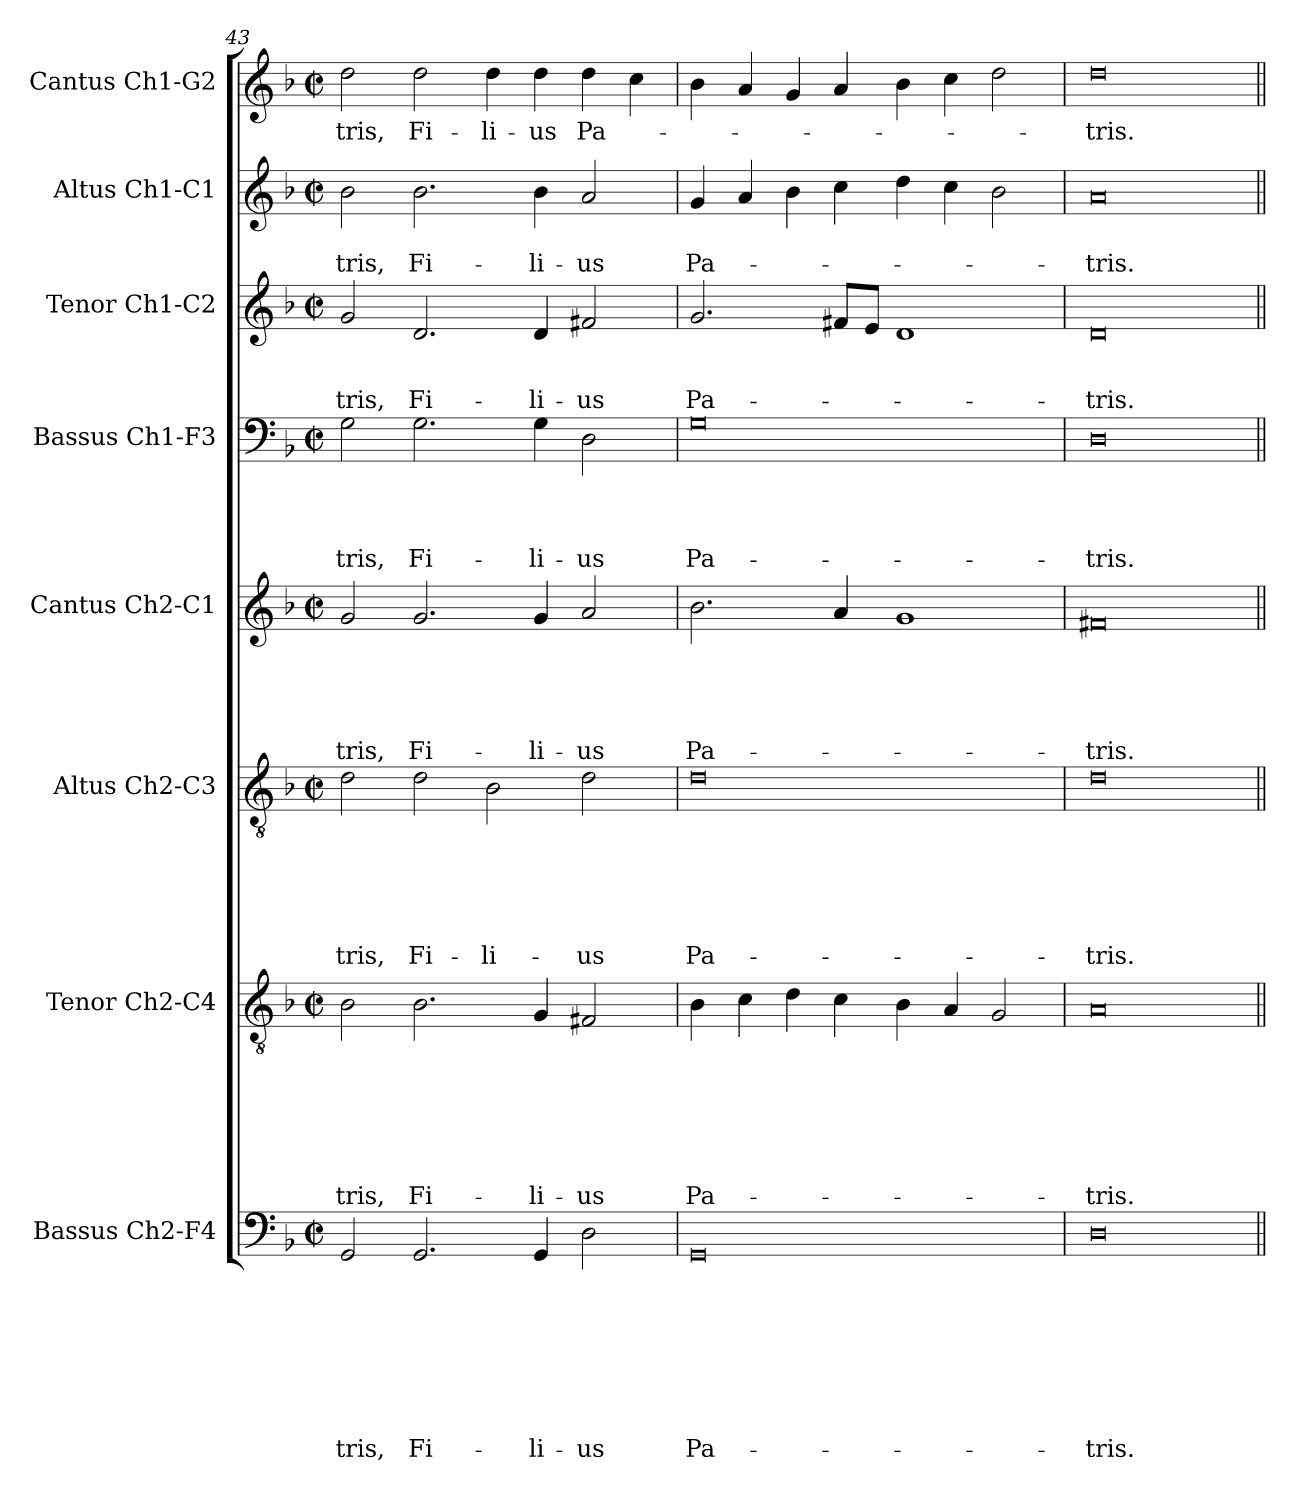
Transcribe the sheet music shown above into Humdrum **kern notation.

**kern	**text	**text	**text	**text	**text	**text	**text	**text	**kern	**text	**text	**text	**text	**text	**text	**text	**kern	**text	**text	**text	**text	**text	**text	**kern	**text	**text	**text	**text	**text	**kern	**text	**text	**text	**text	**kern	**text	**text	**text	**kern	**text	**text	**kern	**text
*part8	*part8	*part8	*part8	*part8	*part8	*part8	*part8	*part8	*part7	*part7	*part7	*part7	*part7	*part7	*part7	*part7	*part6	*part6	*part6	*part6	*part6	*part6	*part6	*part5	*part5	*part5	*part5	*part5	*part5	*part4	*part4	*part4	*part4	*part4	*part3	*part3	*part3	*part3	*part2	*part2	*part2	*part1	*part1
*staff8	*staff8	*staff8	*staff8	*staff8	*staff8	*staff8	*staff8	*staff8	*staff7	*staff7	*staff7	*staff7	*staff7	*staff7	*staff7	*staff7	*staff6	*staff6	*staff6	*staff6	*staff6	*staff6	*staff6	*staff5	*staff5	*staff5	*staff5	*staff5	*staff5	*staff4	*staff4	*staff4	*staff4	*staff4	*staff3	*staff3	*staff3	*staff3	*staff2	*staff2	*staff2	*staff1	*staff1
*I"Bassus Ch2-F4	*	*	*	*	*	*	*	*	*I"Tenor Ch2-C4	*	*	*	*	*	*	*	*I"Altus Ch2-C3	*	*	*	*	*	*	*I"Cantus Ch2-C1	*	*	*	*	*	*I"Bassus Ch1-F3	*	*	*	*	*I"Tenor Ch1-C2	*	*	*	*I"Altus Ch1-C1	*	*	*I"Cantus Ch1-G2	*
*I'B2	*	*	*	*	*	*	*	*	*I'T2	*	*	*	*	*	*	*	*I'A2	*	*	*	*	*	*	*I'C2	*	*	*	*	*	*I'B	*	*	*	*	*I'T	*	*	*	*I'A	*	*	*I'C	*
*clefF4	*	*	*	*	*	*	*	*	*clefGv2	*	*	*	*	*	*	*	*clefGv2	*	*	*	*	*	*	*clefG2	*	*	*	*	*	*clefF4	*	*	*	*	*clefG2	*	*	*	*clefG2	*	*	*clefG2	*
*k[b-]	*	*	*	*	*	*	*	*	*k[b-]	*	*	*	*	*	*	*	*k[b-]	*	*	*	*	*	*	*k[b-]	*	*	*	*	*	*k[b-]	*	*	*	*	*k[b-]	*	*	*	*k[b-]	*	*	*k[b-]	*
*F:	*	*	*	*	*	*	*	*	*F:	*	*	*	*	*	*	*	*F:	*	*	*	*	*	*	*F:	*	*	*	*	*	*F:	*	*	*	*	*F:	*	*	*	*F:	*	*	*F:	*
*M2/2	*	*	*	*	*	*	*	*	*M2/2	*	*	*	*	*	*	*	*M2/2	*	*	*	*	*	*	*M2/2	*	*	*	*	*	*M2/2	*	*	*	*	*M2/2	*	*	*	*M2/2	*	*	*M2/2	*
*met(c|)	*	*	*	*	*	*	*	*	*met(c|)	*	*	*	*	*	*	*	*met(c|)	*	*	*	*	*	*	*met(c|)	*	*	*	*	*	*met(c|)	*	*	*	*	*met(c|)	*	*	*	*met(c|)	*	*	*met(c|)	*
=43	=43	=43	=43	=43	=43	=43	=43	=43	=43	=43	=43	=43	=43	=43	=43	=43	=43	=43	=43	=43	=43	=43	=43	=43	=43	=43	=43	=43	=43	=43	=43	=43	=43	=43	=43	=43	=43	=43	=43	=43	=43	=43	=43
!	!	!	!	!	!	!	!	!LO:LY:b	!	!	!	!	!	!	!	!LO:LY:b	!	!	!	!	!	!	!LO:LY:b	!	!	!	!	!	!LO:LY:b	!	!	!	!	!LO:LY:b	!	!	!	!LO:LY:b	!	!	!LO:LY:b	!	!LO:LY:b
2GG/	.	.	.	.	.	.	.	-tris,	2B-\	.	.	.	.	.	.	-tris,	2d\	.	.	.	.	.	-tris,	2g/	.	.	.	.	-tris,	2G\	.	.	.	-tris,	2g/	.	.	-tris,	2b-\	.	-tris,	2dd\	-tris,
!	!	!	!	!	!	!	!	!LO:LY:b	!	!	!	!	!	!	!	!LO:LY:b	!	!	!	!	!	!	!LO:LY:b	!	!	!	!	!	!LO:LY:b	!	!	!	!	!LO:LY:b	!	!	!	!LO:LY:b	!	!	!LO:LY:b	!	!LO:LY:b
2.GG/	.	.	.	.	.	.	.	Fi-	2.B-\	.	.	.	.	.	.	Fi-	2d\	.	.	.	.	.	Fi-	2.g/	.	.	.	.	Fi-	2.G\	.	.	.	Fi-	2.d/	.	.	Fi-	2.b-\	.	Fi-	2dd\	Fi-
!	!	!	!	!	!	!	!	!	!	!	!	!	!	!	!	!	!	!	!	!	!	!	!LO:LY:b	!	!	!	!	!	!	!	!	!	!	!	!	!	!	!	!	!	!	!	!LO:LY:b
.	.	.	.	.	.	.	.	.	.	.	.	.	.	.	.	.	2B-\	.	.	.	.	.	-li-	.	.	.	.	.	.	.	.	.	.	.	.	.	.	.	.	.	.	4dd\	-li-
!	!	!	!	!	!	!	!	!LO:LY:b	!	!	!	!	!	!	!	!LO:LY:b	!	!	!	!	!	!	!	!	!	!	!	!	!LO:LY:b	!	!	!	!	!LO:LY:b	!	!	!	!LO:LY:b	!	!	!LO:LY:b	!	!LO:LY:b
4GG/	.	.	.	.	.	.	.	-li-	4G/	.	.	.	.	.	.	-li-	.	.	.	.	.	.	.	4g/	.	.	.	.	-li-	4G\	.	.	.	-li-	4d/	.	.	-li-	4b-\	.	-li-	4dd\	-us
!	!	!	!	!	!	!	!	!LO:LY:b	!	!	!	!	!	!	!	!LO:LY:b	!	!	!	!	!	!	!LO:LY:b	!	!	!	!	!	!LO:LY:b	!	!	!	!	!LO:LY:b	!	!	!	!LO:LY:b	!	!	!LO:LY:b	!	!LO:LY:b
2D\	.	.	.	.	.	.	.	-us	2F#X/	.	.	.	.	.	.	-us	2d\	.	.	.	.	.	-us	2a/	.	.	.	.	-us	2D\	.	.	.	-us	2f#X/	.	.	-us	2a/	.	-us	4dd\	Pa-
.	.	.	.	.	.	.	.	.	.	.	.	.	.	.	.	.	.	.	.	.	.	.	.	.	.	.	.	.	.	.	.	.	.	.	.	.	.	.	.	.	.	4cc\	.
=44	=44	=44	=44	=44	=44	=44	=44	=44	=44	=44	=44	=44	=44	=44	=44	=44	=44	=44	=44	=44	=44	=44	=44	=44	=44	=44	=44	=44	=44	=44	=44	=44	=44	=44	=44	=44	=44	=44	=44	=44	=44	=44	=44
!	!	!	!	!	!	!	!	!LO:LY:b	!	!	!	!	!	!	!	!LO:LY:b	!	!	!	!	!	!	!LO:LY:b	!	!	!	!	!	!LO:LY:b	!	!	!	!	!LO:LY:b	!	!	!	!LO:LY:b	!	!	!LO:LY:b	!	!
0GG	.	.	.	.	.	.	.	Pa-	4B-\	.	.	.	.	.	.	Pa-	0d	.	.	.	.	.	Pa-	2.b-\	.	.	.	.	Pa-	0G	.	.	.	Pa-	2.g/	.	.	Pa-	4g/	.	Pa-	4b-\	.
.	.	.	.	.	.	.	.	.	4c\	.	.	.	.	.	.	.	.	.	.	.	.	.	.	.	.	.	.	.	.	.	.	.	.	.	.	.	.	.	4a/	.	.	4a/	.
.	.	.	.	.	.	.	.	.	4d\	.	.	.	.	.	.	.	.	.	.	.	.	.	.	.	.	.	.	.	.	.	.	.	.	.	.	.	.	.	4b-\	.	.	4g/	.
.	.	.	.	.	.	.	.	.	4c\	.	.	.	.	.	.	.	.	.	.	.	.	.	.	4a/	.	.	.	.	.	.	.	.	.	.	8f#X/L	.	.	.	4cc\	.	.	4a/	.
.	.	.	.	.	.	.	.	.	.	.	.	.	.	.	.	.	.	.	.	.	.	.	.	.	.	.	.	.	.	.	.	.	.	.	8e/J	.	.	.	.	.	.	.	.
.	.	.	.	.	.	.	.	.	4B-\	.	.	.	.	.	.	.	.	.	.	.	.	.	.	1g	.	.	.	.	.	.	.	.	.	.	1d	.	.	.	4dd\	.	.	4b-\	.
.	.	.	.	.	.	.	.	.	4A/	.	.	.	.	.	.	.	.	.	.	.	.	.	.	.	.	.	.	.	.	.	.	.	.	.	.	.	.	.	4cc\	.	.	4cc\	.
.	.	.	.	.	.	.	.	.	2G/	.	.	.	.	.	.	.	.	.	.	.	.	.	.	.	.	.	.	.	.	.	.	.	.	.	.	.	.	.	2b-\	.	.	2dd\	.
=45	=45	=45	=45	=45	=45	=45	=45	=45	=45	=45	=45	=45	=45	=45	=45	=45	=45	=45	=45	=45	=45	=45	=45	=45	=45	=45	=45	=45	=45	=45	=45	=45	=45	=45	=45	=45	=45	=45	=45	=45	=45	=45	=45
!	!	!	!	!	!	!	!	!LO:LY:b	!	!	!	!	!	!	!	!LO:LY:b	!	!	!	!	!	!	!LO:LY:b	!	!	!	!	!	!LO:LY:b	!	!	!	!	!LO:LY:b	!	!	!	!LO:LY:b	!	!	!LO:LY:b	!	!LO:LY:b
0D	.	.	.	.	.	.	.	-tris.	0A	.	.	.	.	.	.	-tris.	0d	.	.	.	.	.	-tris.	0f#X	.	.	.	.	-tris.	0D	.	.	.	-tris.	0d	.	.	-tris.	0a	.	-tris.	0dd	-tris.
=||	=||	=||	=||	=||	=||	=||	=||	=||	=||	=||	=||	=||	=||	=||	=||	=||	=||	=||	=||	=||	=||	=||	=||	=||	=||	=||	=||	=||	=||	=||	=||	=||	=||	=||	=||	=||	=||	=||	=||	=||	=||	=||	=||
*-	*-	*-	*-	*-	*-	*-	*-	*-	*-	*-	*-	*-	*-	*-	*-	*-	*-	*-	*-	*-	*-	*-	*-	*-	*-	*-	*-	*-	*-	*-	*-	*-	*-	*-	*-	*-	*-	*-	*-	*-	*-	*-	*-
